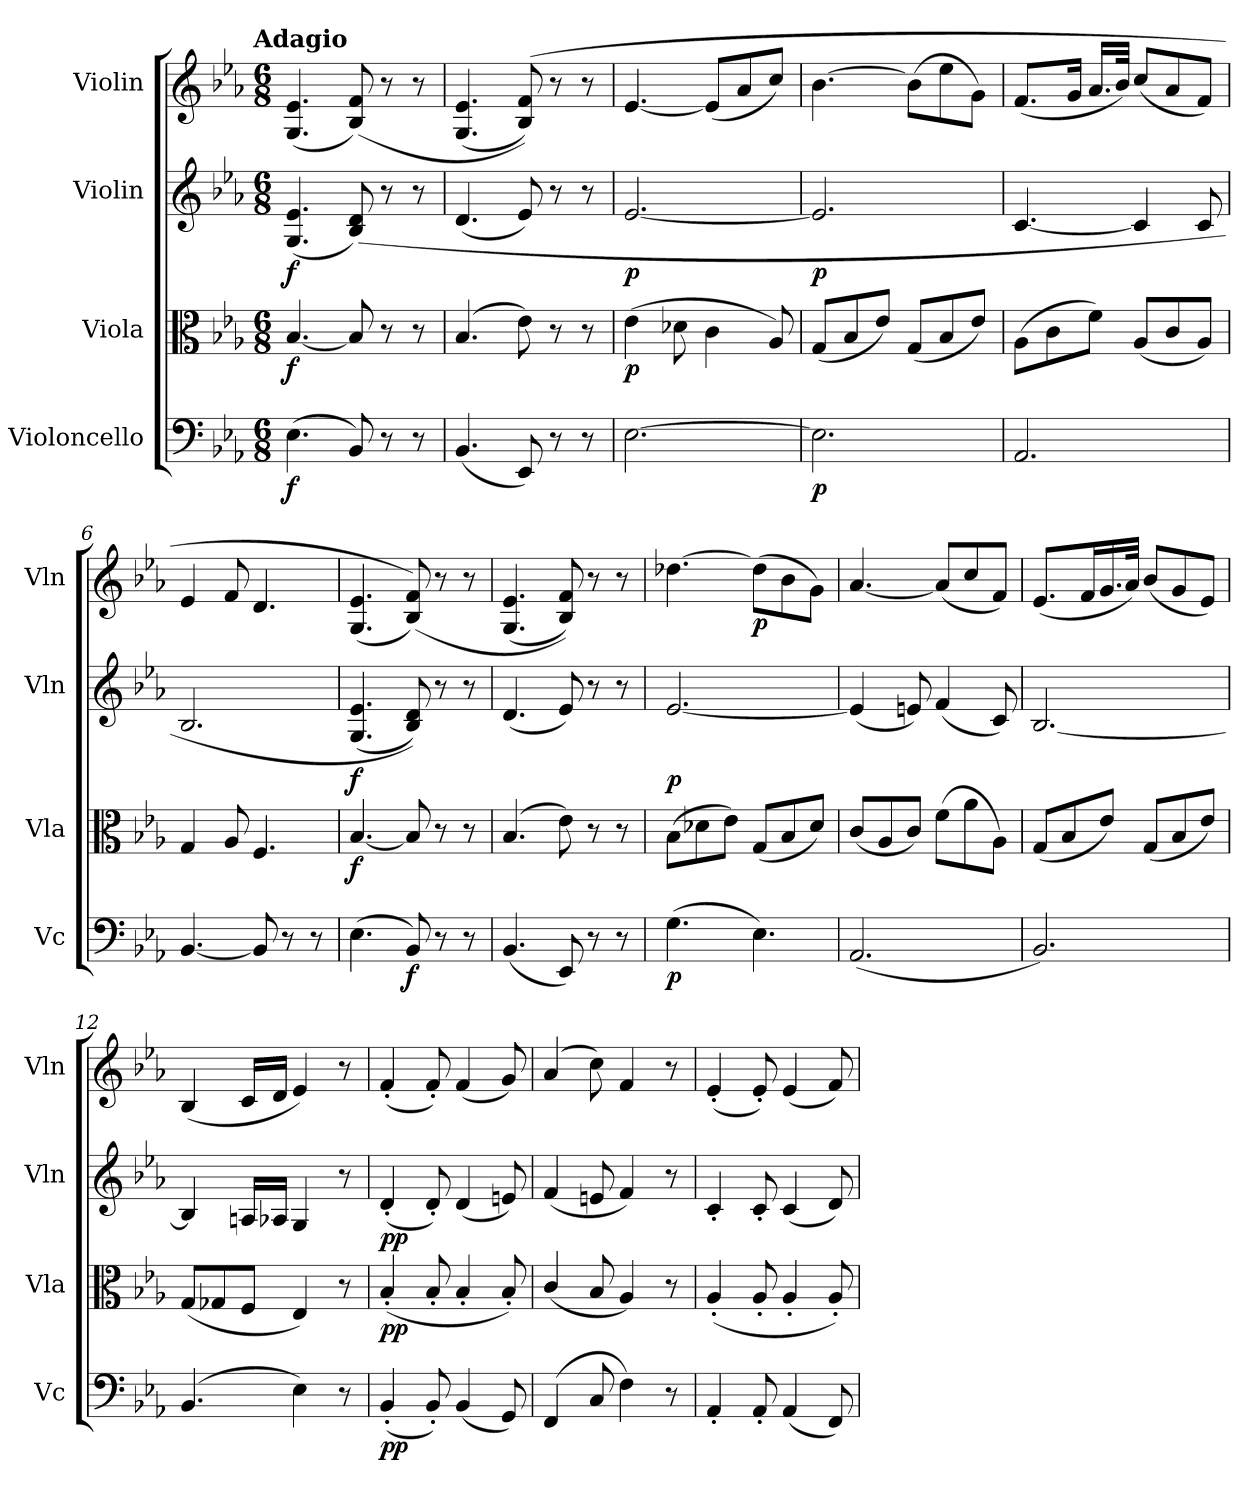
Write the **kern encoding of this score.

**kern	**dynam	**kern	**dynam	**kern	**dynam	**kern	**dynam
*part4	*part4	*part3	*part3	*part2	*part2	*part1	*part1
*staff4	*staff4	*staff3	*staff3	*staff2	*staff2	*staff1	*staff1
*I"Violoncello	*	*I"Viola	*	*I"Violin	*	*I"Violin	*
*I'Vc	*	*I'Vla	*	*I'Vln	*	*I'Vln	*
*clefF4	*	*clefC3	*	*clefG2	*	*clefG2	*
*k[b-e-a-]	*	*k[b-e-a-]	*	*k[b-e-a-]	*	*k[b-e-a-]	*
!!LO:TX:omd:t=Adagio
*M6/8	*	*M6/8	*	*M6/8	*	*M6/8	*
*MM40	*	*MM40	*	*MM40	*	*MM40	*
=1	=1	=1	=1	=1	=1	=1	=1
(4.E-\	f	[4.B-/	f	(4.G/ 4.e-/	f	(4.G/ 4.e-/	.
8BB-/)	.	8B-/]	.	(8B-/ 8d/)	.	(8B-/ 8f/)	.
8r	.	8r	.	8r	.	8r	.
8r	.	8r	.	8r	.	8r	.
=2	=2	=2	=2	=2	=2	=2	=2
(4.BB-/	.	(4.B-/	.	(4.d/	.	(4.G/ 4.e-/	.
8EE-/)	.	8e-\)	.	8e-/)	.	(8B-/ 8f/))	.
8r	.	8r	.	8r	.	8r	.
8r	.	8r	.	8r	.	8r	.
=3	=3	=3	=3	=3	=3	=3	=3
[2.E-\	.	(4e-\	p	[2.e-/	p	[4.e-/	.
.	.	8d-X\	.	.	.	.	.
.	.	4c\	.	.	.	(8e-/L]	.
.	.	.	.	.	.	8a-/	.
.	.	8A-/)	.	.	.	8cc/J)	.
=4	=4	=4	=4	=4	=4	=4	=4
2.E-\]	p	(8G/L	.	2.e-/]	p	[4.b-\	.
.	.	8B-/	.	.	.	.	.
.	.	8e-/J)	.	.	.	.	.
.	.	(8G/L	.	.	.	(8b-\L]	.
.	.	8B-/	.	.	.	8ee-\	.
.	.	8e-/J)	.	.	.	8g\J)	.
=5	=5	=5	=5	=5	=5	=5	=5
2.AA-/	.	(8A-\L	.	[4.c/	.	(8.f/L	.
.	.	8c\	.	.	.	.	.
.	.	.	.	.	.	16g/Jk	.
.	.	8f\J)	.	.	.	16.a-/LL	.
.	.	.	.	.	.	32b-/JJk)	.
.	.	(8A-/L	.	4c/]	.	(8cc/L	.
.	.	8c/	.	.	.	8a-/	.
.	.	8A-/J)	.	8c/	.	8f/J)	.
=6	=6	=6	=6	=6	=6	=6	=6
[4.BB-/	.	4G/	.	2.B-/	.	4e-/	.
.	.	8A-/	.	.	.	8f/	.
8BB-/]	.	4.F/	.	.	.	4.d/	.
8r	.	.	.	.	.	.	.
8r	.	.	.	.	.	.	.
=7	=7	=7	=7	=7	=7	=7	=7
(4.E-\	.	[4.B-/	f	(4.G/ 4.e-/	f	(4.G/ 4.e-/	.
8BB-/)	f	8B-/]	.	8B-/ 8d/))	.	(8B-/ 8f/))	.
8r	.	8r	.	8r	.	8r	.
8r	.	8r	.	8r	.	8r	.
=8	=8	=8	=8	=8	=8	=8	=8
(4.BB-/	.	(4.B-/	.	(4.d/	.	(4.G/ 4.e-/	.
8EE-/)	.	8e-\)	.	8e-/)	.	8B-/ 8f/))	.
8r	.	8r	.	8r	.	8r	.
8r	.	8r	.	8r	.	8r	.
=9	=9	=9	=9	=9	=9	=9	=9
(4.G\	p	(8B-\L	.	[2.e-/	p	[4.dd-X\	.
.	.	8d-X\	.	.	.	.	.
.	.	8e-\J)	.	.	.	.	.
4.E-\)	.	(8G/L	.	.	.	(8dd-\L]	p
.	.	8B-/	.	.	.	8b-\	.
.	.	8d-/J)	.	.	.	8g\J)	.
=10	=10	=10	=10	=10	=10	=10	=10
(2.AA-/	.	(8c/L	.	(4e-/]	.	[4.a-/	.
.	.	8A-/	.	.	.	.	.
.	.	8c/J)	.	8en/)	.	.	.
.	.	(8f\L	.	(4f/	.	(8a-/L]	.
.	.	8a-\	.	.	.	8cc/	.
.	.	8A-\J)	.	8c/)	.	8f/J)	.
=11	=11	=11	=11	=11	=11	=11	=11
2.BB-/)	.	(8G/L	.	[2.B-/	.	(8.e-/L	.
.	.	8B-/	.	.	.	.	.
.	.	.	.	.	.	16f/L	.
.	.	8e-/J)	.	.	.	16.g/	.
.	.	.	.	.	.	32a-/JJk)	.
.	.	(8G/L	.	.	.	(8b-/L	.
.	.	8B-/	.	.	.	8g/	.
.	.	8e-/J)	.	.	.	8e-/J)	.
=12	=12	=12	=12	=12	=12	=12	=12
(4.BB-/	.	(8G/L	.	4B-/]	.	(4B-/	.
.	.	8G-X/	.	.	.	.	.
.	.	8F/J	.	16An/LL	.	16c/LL	.
.	.	.	.	16A-X/JJ	.	16d/JJ	.
4E-\)	.	4E-/)	.	4G/	.	4e-/)	.
8r	.	8r	.	8r	.	8r	.
=13	=13	=13	=13	=13	=13	=13	=13
(4BB-'/	pp	(4B-'/	pp	(4d'/	pp	(4f'/	.
8BB-'/)	.	8B-'/	.	8d'/)	.	8f'/)	.
(4BB-/	.	4B-'/	.	(4d/	.	(4f/	.
8GG/)	.	8B-'/)	.	8en/)	.	8g/)	.
=14	=14	=14	=14	=14	=14	=14	=14
(4FF/	.	(4c/	.	(4f/	.	(4a-/	.
8C/	.	8B-/	.	8en/	.	8cc\)	.
4F\)	.	4A-/)	.	4f/)	.	4f/	.
8r	.	8r	.	8r	.	8r	.
=15	=15	=15	=15	=15	=15	=15	=15
4AA-'/	.	(4A-'/	.	4c'/	.	(4e-'/	.
8AA-'/	.	8A-'/	.	8c'/	.	8e-'/)	.
(4AA-/	.	4A-'/	.	(4c/	.	(4e-/	.
8FF/)	.	8A-'/)	.	8d/)	.	8f/)	.
=	=	=	=	=	=	=	=
*-	*-	*-	*-	*-	*-	*-	*-
